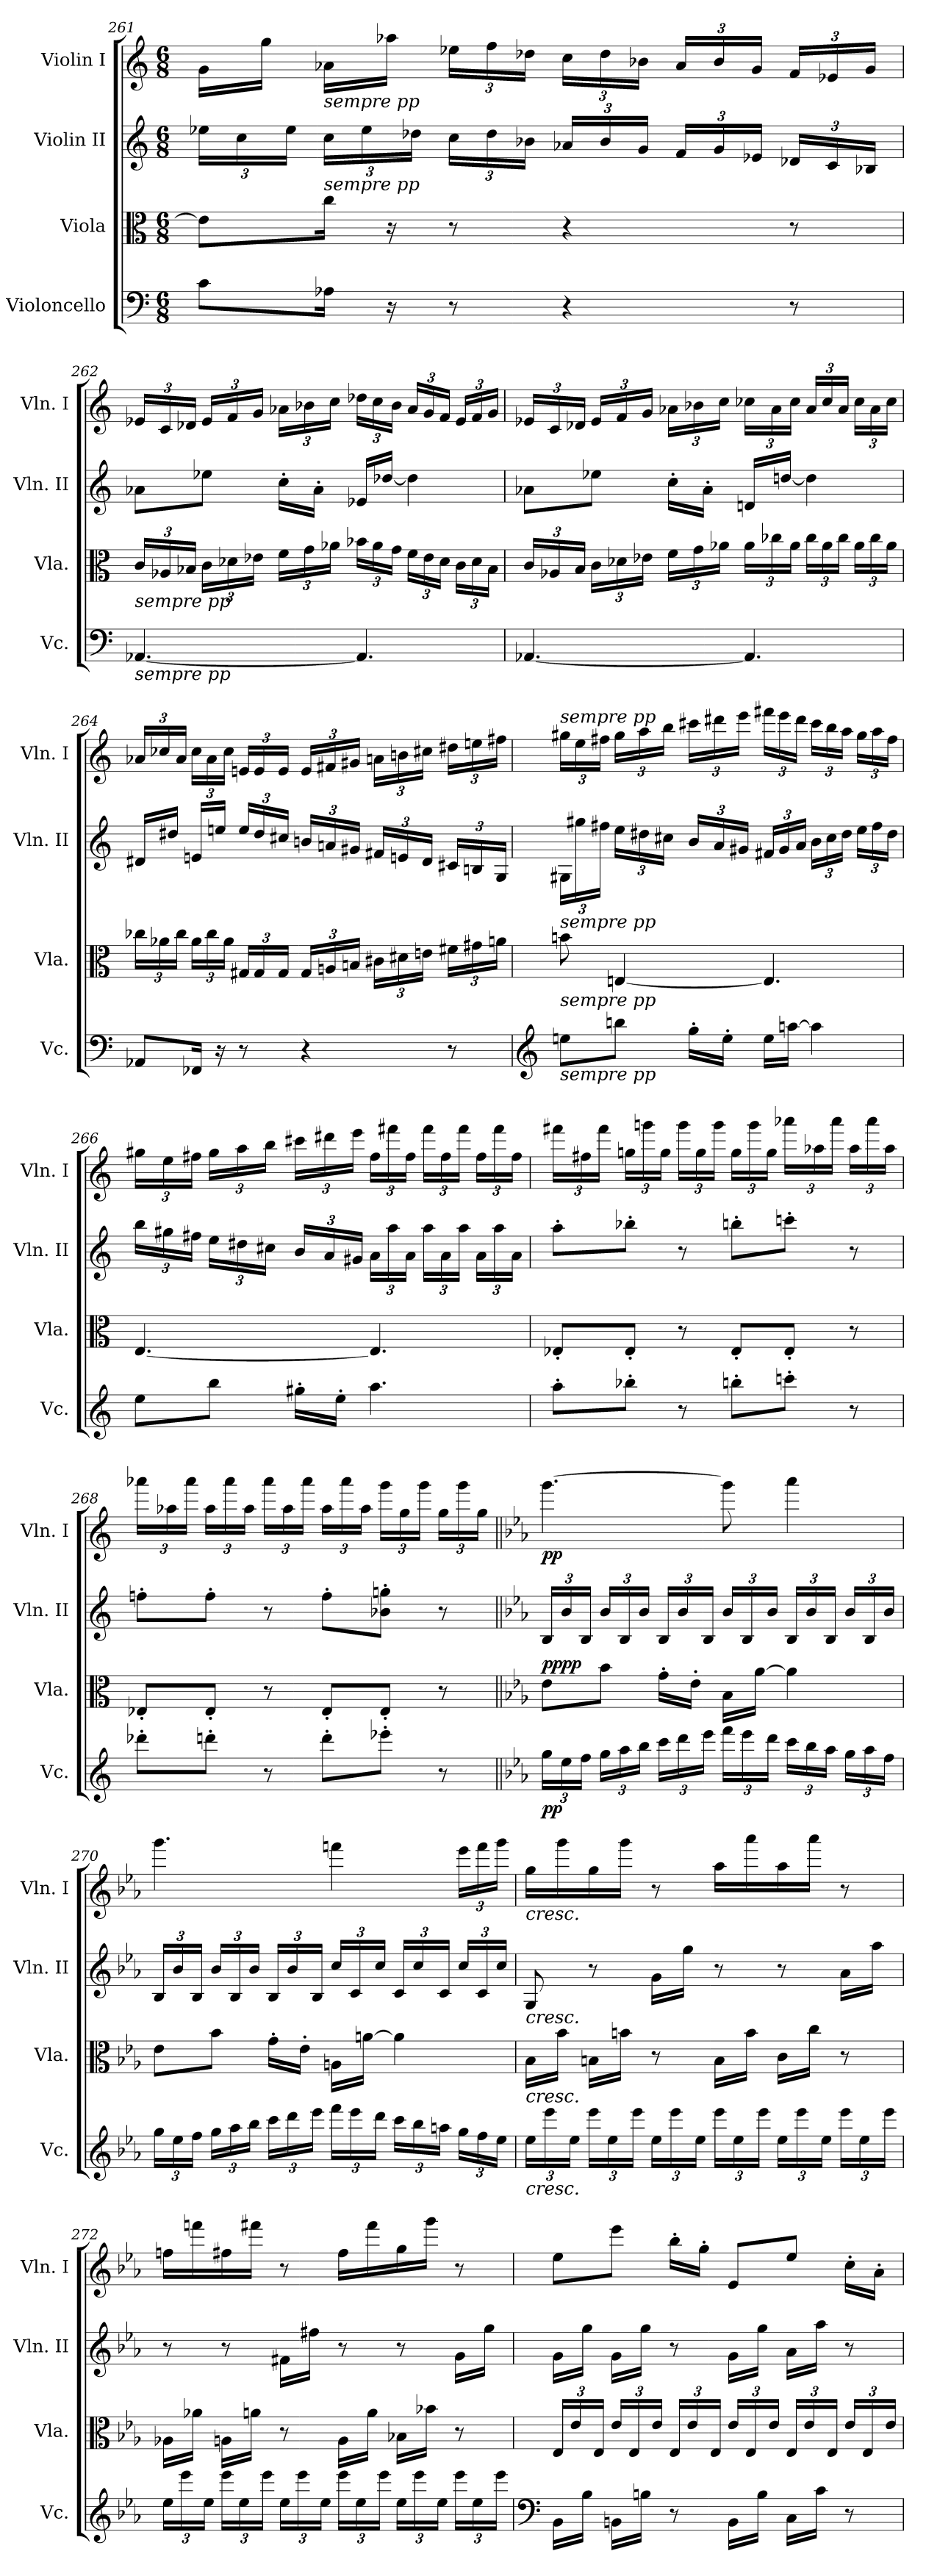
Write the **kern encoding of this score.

**kern	**dynam	**kern	**dynam	**kern	**kern	**dynam
*part4	*part4	*part3	*part3	*part2	*part1	*part1
*staff4	*staff4	*staff3	*staff3	*staff2	*staff1	*staff1
*I"Violoncello	*	*I"Viola	*	*I"Violin II	*I"Violin I	*
*I'Vc.	*	*I'Vla.	*	*I'Vln. II	*I'Vln. I	*
!!LO:LB:g=z
*clefF4	*	*clefC3	*	*clefG2	*clefG2	*
*k[]	*	*k[]	*	*k[]	*k[]	*
*C:	*	*C:	*	*C:	*C:	*
*M6/8	*	*M6/8	*	*M6/8	*M6/8	*
*	*	*	*	*Xbrackettup	*	*
=261	=261	=261	=261	=261	=261	=261
8c\L	.	8e-\L]	.	24ee-X\LL	16g\LL	.
.	.	.	.	24cc\	.	.
.	.	.	.	.	16gg\JJ	.
.	.	.	.	24ee-\JJ	.	.
!	!	!	!	!	!LO:TX:b:i:t=sempre pp	!
!	!	!LO:TX:a:i:t=sempre pp	!	!	!	!
16A-X\Jk	.	16cc\Jk	.	24cc\LL	16a-X\LL	.
.	.	.	.	24ee-\	.	.
16r	.	16r	.	.	16aa-X\JJ	.
.	.	.	.	24dd-X\JJ	.	.
*	*	*	*	*	*Xbrackettup	*
8r	.	8r	.	24cc\LL	24ee-X\LL	.
.	.	.	.	24dd-\	24ff\	.
.	.	.	.	24b-X\JJ	24dd-X\JJ	.
4r	.	4r	.	24a-X/LL	24cc\LL	.
.	.	.	.	24b-/	24dd-\	.
.	.	.	.	24g/JJ	24b-X\JJ	.
.	.	.	.	24f/LL	24a-/LL	.
.	.	.	.	24g/	24b-/	.
.	.	.	.	24e-X/JJ	24g/JJ	.
8r	.	8r	.	24d-X/LL	24f/LL	.
.	.	.	.	24c/	24e-X/	.
.	.	.	.	24B-X/JJ	24g/JJ	.
=262	=262	=262	=262	=262	=262	=262
*	*	*Xbrackettup	*	*	*	*
!	!	!LO:TX:b:i:t=sempre pp	!	!	!	!
!LO:TX:b:i:t=sempre pp	!	!	!	!	!	!
[4.AA-X/	.	24c/LL	.	8a-X\L	24e-X/LL	.
.	.	24A-X/	.	.	24c/	.
.	.	24B-X/JJ	.	.	24d-X/JJ	.
.	.	24c\LL	.	8ee-X\J	24e-/LL	.
.	.	24d-X\	.	.	24f/	.
.	.	24e-X\JJ	.	.	24g/JJ	.
.	.	24f\LL	.	16cc'\LL	24a-X\LL	.
.	.	24g\	.	.	24b-X\	.
.	.	.	.	16a-'\JJ	.	.
.	.	24a-X\JJ	.	.	24cc\JJ	.
4.AA-/]	.	24b-X\LL	.	16e-X/LL	24dd-X\LL	.
.	.	24a-\	.	.	24cc\	.
.	.	.	.	[16dd-X/JJ	.	.
.	.	24g\JJ	.	.	24b-\JJ	.
.	.	24f\LL	.	4dd-\]	24a-/LL	.
.	.	24e-\	.	.	24g/	.
.	.	24d-\JJ	.	.	24f/JJ	.
.	.	24c\LL	.	.	24e-/LL	.
.	.	24d-\	.	.	24f/	.
.	.	24B-\JJ	.	.	24g/JJ	.
!!LO:LB:g=z
=263	=263	=263	=263	=263	=263	=263
[4.AA-X/	.	24c/LL	.	8a-X\L	24e-X/LL	.
.	.	24A-X/	.	.	24c/	.
.	.	24B/JJ	.	.	24d-X/JJ	.
.	.	24c\LL	.	8ee-X\J	24e-/LL	.
.	.	24d-X\	.	.	24f/	.
.	.	24e-X\JJ	.	.	24g/JJ	.
.	.	24f\LL	.	16cc'\LL	24a-X\LL	.
.	.	24g\	.	.	24b-X\	.
.	.	.	.	16a-'\JJ	.	.
.	.	24a-X\JJ	.	.	24cc\JJ	.
4.AA-/]	.	24a-\LL	.	16dn/LL	24cc-X\LL	.
.	.	24cc-X\	.	.	24a-\	.
.	.	.	.	[16ddn/JJ	.	.
.	.	24a-\JJ	.	.	24cc-\JJ	.
.	.	24cc-\LL	.	4dd\]	24a-/LL	.
.	.	24a-\	.	.	24cc-/	.
.	.	24cc-\JJ	.	.	24a-/JJ	.
.	.	24a-\LL	.	.	24cc-\LL	.
.	.	24cc-\	.	.	24a-\	.
.	.	24a-\JJ	.	.	24cc-\JJ	.
!!LO:PB:g=z
=264	=264	=264	=264	=264	=264	=264
8AA-X/L	.	24cc-X\LL	.	16d#X/LL	24a-X/LL	.
.	.	24a-X\	.	.	24cc-X/	.
.	.	.	.	16dd#X/JJ	.	.
.	.	24cc-\JJ	.	.	24a-/JJ	.
16FF-X/Jk	.	24a-\LL	.	16en/LL	24cc-\LL	.
.	.	24cc-\	.	.	24a-\	.
16r	.	.	.	16een/JJ	.	.
.	.	24a-\JJ	.	.	24cc-\JJ	.
8r	.	24G#X/LL	.	24ee/LL	24en/LL	.
.	.	24G#/	.	24dd#/	24e/	.
.	.	24G#/JJ	.	24cc#X/JJ	24e/JJ	.
4r	.	24G#/LL	.	24bn/LL	24e/LL	.
.	.	24An/	.	24an/	24f#X/	.
.	.	24Bn/JJ	.	24g#X/JJ	24g#X/JJ	.
.	.	24c#X\LL	.	24f#X/LL	24an\LL	.
.	.	24d#X\	.	24en/	24bn\	.
.	.	24en\JJ	.	24d#/JJ	24cc#X\JJ	.
8r	.	24f#X\LL	.	24c#X/LL	24dd#X\LL	.
.	.	24g#X\	.	24Bn/	24een\	.
.	.	24an\JJ	.	24G/JJ	24ff#X\JJ	.
!!LO:LB:g=z
=265	=265	=265	=265	=265	=265	=265
*clefG2	*	*	*	*	*	*
!	!	!	!	!	!LO:TX:a:i:t=sempre pp	!
!	!	!	!	!LO:TX:b:i:t=sempre pp	!	!
!	!	!LO:TX:b:i:t=sempre pp	!	!	!	!
!LO:TX:b:i:t=sempre pp	!	!	!	!	!	!
8een\L	.	8bn\	.	24G#X\LL	24gg#X\LL	.
.	.	.	.	24gg#X\	24ee\	.
.	.	.	.	24ff#X\JJ	24ff#X\JJ	.
8bbn\J	.	[4En/	.	24ee\LL	24gg#\LL	.
.	.	.	.	24dd#X\	24aa\	.
.	.	.	.	24cc#X\JJ	24bb\JJ	.
16gg'\LL	.	.	.	24b/LL	24ccc#X\LL	.
.	.	.	.	24a/	24ddd#X\	.
16ee'\JJ	.	.	.	.	.	.
.	.	.	.	24g#X/JJ	24eee\JJ	.
16ee\LL	.	4.E/]	.	24f#X/LL	24fff#X\LL	.
.	.	.	.	24g#/	24eee\	.
[16aan\JJ	.	.	.	.	.	.
.	.	.	.	24a/JJ	24ddd#\JJ	.
4aa\]	.	.	.	24b\LL	24ccc#\LL	.
.	.	.	.	24cc#\	24bb\	.
.	.	.	.	24dd#\JJ	24aa\JJ	.
.	.	.	.	24ee\LL	24gg#\LL	.
.	.	.	.	24ff#\	24aa\	.
.	.	.	.	24dd#\JJ	24ff#\JJ	.
!!LO:LB:g=z
=266	=266	=266	=266	=266	=266	=266
8ee\L	.	[4.E/	.	24bb\LL	24gg#X\LL	.
.	.	.	.	24gg#X\	24ee\	.
.	.	.	.	24ff#X\JJ	24ff#X\JJ	.
8bb\J	.	.	.	24ee\LL	24gg#\LL	.
.	.	.	.	24dd#X\	24aa\	.
.	.	.	.	24cc#X\JJ	24bb\JJ	.
16gg#X'\LL	.	.	.	24b/LL	24ccc#X\LL	.
.	.	.	.	24a/	24ddd#X\	.
16ee'\JJ	.	.	.	.	.	.
.	.	.	.	24g#X/JJ	24eee\JJ	.
4.aa\	.	4.E/]	.	24a\LL	24ff#\LL	.
.	.	.	.	24aa\	24fff#X\	.
.	.	.	.	24a\JJ	24ff#\JJ	.
.	.	.	.	24aa\LL	24fff#\LL	.
.	.	.	.	24a\	24ff#\	.
.	.	.	.	24aa\JJ	24fff#\JJ	.
.	.	.	.	24a\LL	24ff#\LL	.
.	.	.	.	24aa\	24fff#\	.
.	.	.	.	24a\JJ	24ff#\JJ	.
!!LO:PB:g=z
=267	=267	=267	=267	=267	=267	=267
8aa'\L	.	8E-X'/L	.	8aa'\L	24fff#X\LL	.
.	.	.	.	.	24ff#X\	.
.	.	.	.	.	24fff#\JJ	.
8bb-X'\J	.	8E-'/J	.	8bb-X'\J	24ggn\LL	.
.	.	.	.	.	24gggn\	.
.	.	.	.	.	24gg\JJ	.
8r	.	8r	.	8r	24ggg\LL	.
.	.	.	.	.	24gg\	.
.	.	.	.	.	24ggg\JJ	.
8bbn'\L	.	8E-'/L	.	8bbn'\L	24gg\LL	.
.	.	.	.	.	24ggg\	.
.	.	.	.	.	24gg\JJ	.
8cccn'\J	.	8E-'/J	.	8cccn'\J	24aaa-X\LL	.
.	.	.	.	.	24aa-X\	.
.	.	.	.	.	24aaa-\JJ	.
8r	.	8r	.	8r	24aa-\LL	.
.	.	.	.	.	24aaa-\	.
.	.	.	.	.	24aa-\JJ	.
=268	=268	=268	=268	=268	=268	=268
8ddd-X'\L	.	8E-X'/L	.	8ffn'\L	24aaa-X\LL	.
.	.	.	.	.	24aa-X\	.
.	.	.	.	.	24aaa-\JJ	.
8dddn'\J	.	8E-'/J	.	8ff'\J	24aa-\LL	.
.	.	.	.	.	24aaa-\	.
.	.	.	.	.	24aa-\JJ	.
8r	.	8r	.	8r	24aaa-\LL	.
.	.	.	.	.	24aa-\	.
.	.	.	.	.	24aaa-\JJ	.
8ddd'\L	.	8E-'/L	.	8ff'\L	24aa-\LL	.
.	.	.	.	.	24aaa-\	.
.	.	.	.	.	24aa-\JJ	.
8eee-X'\J	.	8E-'/J	.	8b-X\' 8ggn\'J	24ggg\LL	.
.	.	.	.	.	24gg\	.
.	.	.	.	.	24ggg\JJ	.
8r	.	8r	.	8r	24gg\LL	.
.	.	.	.	.	24ggg\	.
.	.	.	.	.	24gg\JJ	.
!!LO:LB:g=z
=269||	=269||	=269||	=269||	=269||	=269||	=269||
*k[b-e-a-]	*	*k[b-e-a-]	*	*k[b-e-a-]	*k[b-e-a-]	*
*E-:	*	*E-:	*	*E-:	*E-:	*
*Xbrackettup	*	*	*	*	*	*
!	!LO:DY:b	!	!LO:DY:a	!	!	!
!	!	!	!LO:DY:n=1:b	!	!	!LO:DY:b
24gg\LL	pp	8e-\L	pp pp	24B-/LL	[4.ggg\	pp
24ee-\	.	.	.	24b-/	.	.
24ff\JJ	.	.	.	24B-/JJ	.	.
24gg\LL	.	8b-\J	.	24b-/LL	.	.
24aa-\	.	.	.	24B-/	.	.
24bb-\JJ	.	.	.	24b-/JJ	.	.
24ccc\LL	.	16g'\LL	.	24B-/LL	.	.
24ddd\	.	.	.	24b-/	.	.
.	.	16e-'\JJ	.	.	.	.
24eee-\JJ	.	.	.	24B-/JJ	.	.
24fff\LL	.	16B-\LL	.	24b-/LL	8ggg\]	.
24eee-\	.	.	.	24B-/	.	.
.	.	[16a-\JJ	.	.	.	.
24ddd\JJ	.	.	.	24b-/JJ	.	.
24ccc\LL	.	4a-\]	.	24B-/LL	4aaa-\	.
24bb-\	.	.	.	24b-/	.	.
24aa-\JJ	.	.	.	24B-/JJ	.	.
24gg\LL	.	.	.	24b-/LL	.	.
24aa-\	.	.	.	24B-/	.	.
24ff\JJ	.	.	.	24b-/JJ	.	.
=270	=270	=270	=270	=270	=270	=270
24gg\LL	.	8e-\L	.	24B-/LL	4.ggg\	.
24ee-\	.	.	.	24b-/	.	.
24ff\JJ	.	.	.	24B-/JJ	.	.
24gg\LL	.	8b-\J	.	24b-/LL	.	.
24aa-\	.	.	.	24B-/	.	.
24bb-\JJ	.	.	.	24b-/JJ	.	.
24ccc\LL	.	16g'\LL	.	24B-/LL	.	.
24ddd\	.	.	.	24b-/	.	.
.	.	16e-'\JJ	.	.	.	.
24eee-\JJ	.	.	.	24B-/JJ	.	.
24fff\LL	.	16An\LL	.	24cc/LL	4fffn\	.
24eee-\	.	.	.	24c/	.	.
.	.	[16an\JJ	.	.	.	.
24ddd\JJ	.	.	.	24cc/JJ	.	.
24ccc\LL	.	4a\]	.	24c/LL	.	.
24bb-\	.	.	.	24cc/	.	.
24aan\JJ	.	.	.	24c/JJ	.	.
24gg\LL	.	.	.	24cc/LL	24eee-\LL	.
24ff\	.	.	.	24c/	24fff\	.
24ee-\JJ	.	.	.	24cc/JJ	24ggg\JJ	.
!!LO:LB:g=z
=271	=271	=271	=271	=271	=271	=271
!	!	!	!	!	!LO:TX:b:i:t=cresc.	!
!	!	!LO:TX:b:i:t=cresc.	!	!	!	!
!	!	!LO:TX:a:i:t=cresc.	!	!	!	!
!LO:TX:b:i:t=cresc.	!	!	!	!	!	!
24ee-\LL	.	16B-\LL	.	8G/	16gg\LL	.
24eee-\	.	.	.	.	.	.
.	.	16b-\JJ	.	.	16ggg\	.
24ee-\JJ	.	.	.	.	.	.
24eee-\LL	.	16Bn\LL	.	8r	16gg\	.
24ee-\	.	.	.	.	.	.
.	.	16bn\JJ	.	.	16ggg\JJ	.
24eee-\JJ	.	.	.	.	.	.
24ee-\LL	.	8r	.	16g\LL	8r	.
24eee-\	.	.	.	.	.	.
.	.	.	.	16gg\JJ	.	.
24ee-\JJ	.	.	.	.	.	.
24eee-\LL	.	16B\LL	.	8r	16aa-\LL	.
24ee-\	.	.	.	.	.	.
.	.	16b\JJ	.	.	16aaa-\	.
24eee-\JJ	.	.	.	.	.	.
24ee-\LL	.	16c\LL	.	8r	16aa-\	.
24eee-\	.	.	.	.	.	.
.	.	16cc\JJ	.	.	16aaa-\JJ	.
24ee-\JJ	.	.	.	.	.	.
24eee-\LL	.	8r	.	16a-\LL	8r	.
24ee-\	.	.	.	.	.	.
.	.	.	.	16aa-\JJ	.	.
24eee-\JJ	.	.	.	.	.	.
=272	=272	=272	=272	=272	=272	=272
24ee-\LL	.	16A-X\LL	.	8r	16ffn\LL	.
24eee-\	.	.	.	.	.	.
.	.	16a-X\JJ	.	.	16fffn\	.
24ee-\JJ	.	.	.	.	.	.
24eee-\LL	.	16An\LL	.	8r	16ff#X\	.
24ee-\	.	.	.	.	.	.
.	.	16an\JJ	.	.	16fff#X\JJ	.
24eee-\JJ	.	.	.	.	.	.
24ee-\LL	.	8r	.	16f#X\LL	8r	.
24eee-\	.	.	.	.	.	.
.	.	.	.	16ff#X\JJ	.	.
24ee-\JJ	.	.	.	.	.	.
24eee-\LL	.	16A\LL	.	8r	16ff#\LL	.
24ee-\	.	.	.	.	.	.
.	.	16a\JJ	.	.	16fff#\	.
24eee-\JJ	.	.	.	.	.	.
24ee-\LL	.	16B-X\LL	.	8r	16gg\	.
24eee-\	.	.	.	.	.	.
.	.	16b-X\JJ	.	.	16ggg\JJ	.
24ee-\JJ	.	.	.	.	.	.
24eee-\LL	.	8r	.	16g\LL	8r	.
24ee-\	.	.	.	.	.	.
.	.	.	.	16gg\JJ	.	.
24eee-\JJ	.	.	.	.	.	.
!!LO:PB:g=z
=273	=273	=273	=273	=273	=273	=273
*clefF4	*	*	*	*	*	*
16BB-\LL	.	24E-/LL	.	16g\LL	8ee-\L	.
.	.	24e-/	.	.	.	.
16B-\JJ	.	.	.	16gg\JJ	.	.
.	.	24E-/JJ	.	.	.	.
16BBn\LL	.	24e-/LL	.	16g\LL	8eee-\J	.
.	.	24E-/	.	.	.	.
16Bn\JJ	.	.	.	16gg\JJ	.	.
.	.	24e-/JJ	.	.	.	.
8r	.	24E-/LL	.	8r	16bb-'\LL	.
.	.	24e-/	.	.	.	.
.	.	.	.	.	16gg'\JJ	.
.	.	24E-/JJ	.	.	.	.
16BB\LL	.	24e-/LL	.	16g\LL	8e-/L	.
.	.	24E-/	.	.	.	.
16B\JJ	.	.	.	16gg\JJ	.	.
.	.	24e-/JJ	.	.	.	.
16C\LL	.	24E-/LL	.	16a-\LL	8ee-/J	.
.	.	24e-/	.	.	.	.
16c\JJ	.	.	.	16aa-\JJ	.	.
.	.	24E-/JJ	.	.	.	.
8r	.	24e-/LL	.	8r	16cc'\LL	.
.	.	24E-/	.	.	.	.
.	.	.	.	.	16a-'\JJ	.
.	.	24e-/JJ	.	.	.	.
=	=	=	=	=	=	=
*-	*-	*-	*-	*-	*-	*-
